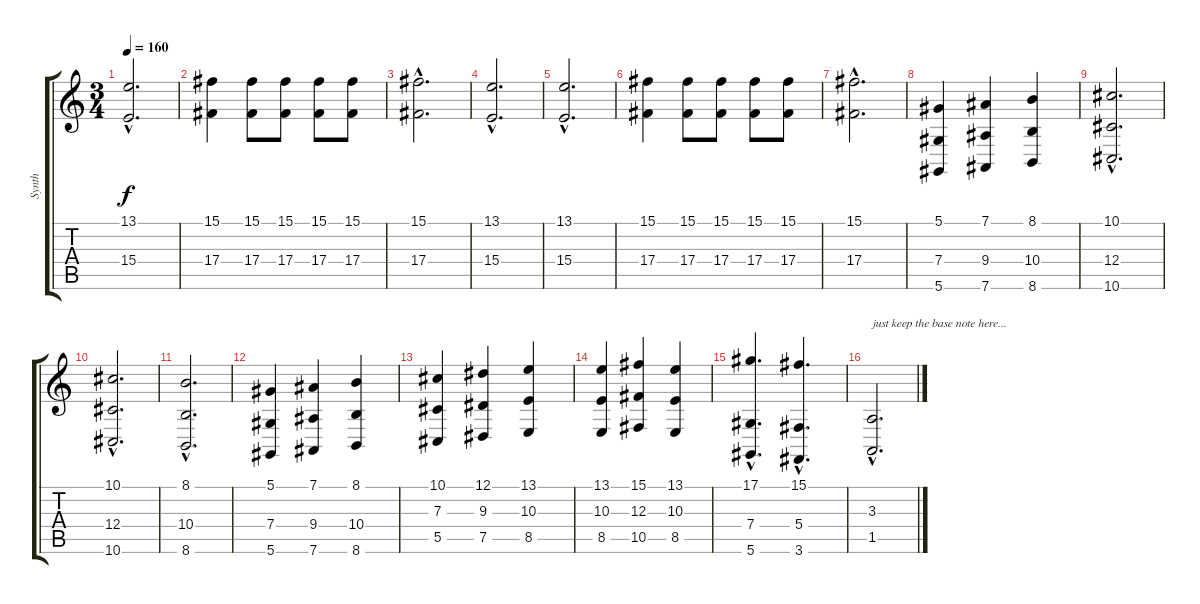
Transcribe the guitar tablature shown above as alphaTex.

\track ("Synth" "Synth") {instrument synthstrings1}
\staff {score tabs}
\tuning (Eb4 Bb3 Gb3 Db3 Ab2 Eb2) {hide}
\ts (3 4)
\tempo 160
\clef g2
\ks c
(13.1{hac} 15.4{hac}).2{d dy f} |
(15.1 17.4).4 (15.1 17.4).8 (15.1 17.4).8 (15.1 17.4).8 (15.1 17.4).8 |
(15.1{hac} 17.4{hac}).2{d} |
(13.1{hac} 15.4{hac}).2{d} |
(13.1{hac} 15.4{hac}).2{d} |
(15.1 17.4).4 (15.1 17.4).8 (15.1 17.4).8 (15.1 17.4).8 (15.1 17.4).8 |
(15.1{hac} 17.4{hac}).2{d} |
(5.1 7.4 5.6).4{volume 13 instrument stringensemble1} (7.1 9.4 7.6).4 (8.1 10.4 8.6).4 |
(10.1{hac} 12.4{hac} 10.6{hac}).2{d} |
(10.1{hac} 12.4{hac} 10.6{hac}).2{d} |
(8.1{hac} 10.4{hac} 8.6{hac}).2{d} |
(5.1 7.4 5.6).4{volume 13 instrument stringensemble1} (7.1 9.4 7.6).4 (8.1 10.4 8.6).4 |
(10.1 7.3 5.5).4 (12.1 9.3 7.5).4 (13.1 10.3 8.5).4 |
(13.1 10.3 8.5).4 (15.1 12.3 10.5).4 (13.1 10.3 8.5).4 |
(17.1{hac} 7.4{hac} 5.6{hac}).4{d} (15.1{hac} 5.4{hac} 3.6{hac}).4{d} |
(3.3{hac} 1.5{hac}).2{d txt "just keep the base note here..." volume 12 instrument stringensemble1}
